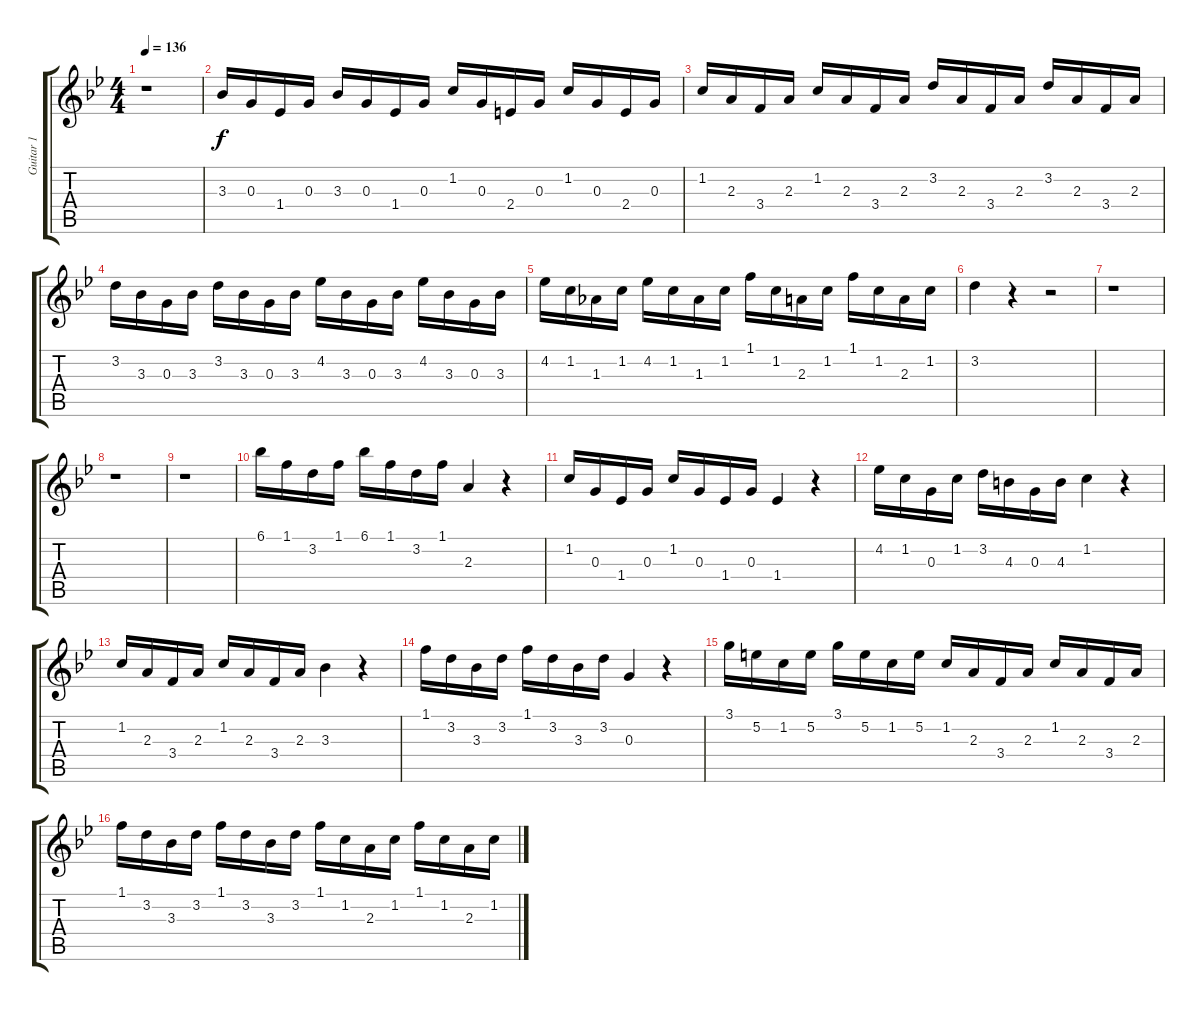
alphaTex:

\track ("Guitar 1" "Guitar 1") {instrument electricguitarclean}
\staff {score tabs}
\tuning (E4 B3 G3 D3 A2 E2) {hide}
\ts (4 4)
\tempo 136
\clef g2
\ks bb
r.1{dy f} |
3.3.16 0.3.16 1.4.16 0.3.16 3.3.16 0.3.16 1.4.16 0.3.16 1.2.16 0.3.16 2.4.16 0.3.16 1.2.16 0.3.16 2.4.16 0.3.16 |
1.2.16 2.3.16 3.4.16 2.3.16 1.2.16 2.3.16 3.4.16 2.3.16 3.2.16 2.3.16 3.4.16 2.3.16 3.2.16 2.3.16 3.4.16 2.3.16 |
3.2.16 3.3.16 0.3.16 3.3.16 3.2.16 3.3.16 0.3.16 3.3.16 4.2.16 3.3.16 0.3.16 3.3.16 4.2.16 3.3.16 0.3.16 3.3.16 |
4.2.16 1.2.16 1.3.16 1.2.16 4.2.16 1.2.16 1.3.16 1.2.16 1.1.16 1.2.16 2.3.16 1.2.16 1.1.16 1.2.16 2.3.16 1.2.16 |
3.2.4 r.4 r.2 |
r.1 |
r.1 |
r.1 |
6.1.16 1.1.16 3.2.16 1.1.16 6.1.16 1.1.16 3.2.16 1.1.16 2.3.4 r.4 |
1.2.16 0.3.16 1.4.16 0.3.16 1.2.16 0.3.16 1.4.16 0.3.16 1.4.4 r.4 |
4.2.16 1.2.16 0.3.16 1.2.16 3.2.16 4.3.16 0.3.16 4.3.16 1.2.4 r.4 |
1.2.16 2.3.16 3.4.16 2.3.16 1.2.16 2.3.16 3.4.16 2.3.16 3.3.4 r.4 |
1.1.16 3.2.16 3.3.16 3.2.16 1.1.16 3.2.16 3.3.16 3.2.16 0.3.4 r.4 |
3.1.16 5.2.16 1.2.16 5.2.16 3.1.16 5.2.16 1.2.16 5.2.16 1.2.16 2.3.16 3.4.16 2.3.16 1.2.16 2.3.16 3.4.16 2.3.16 |
1.1.16 3.2.16 3.3.16 3.2.16 1.1.16 3.2.16 3.3.16 3.2.16 1.1.16 1.2.16 2.3.16 1.2.16 1.1.16 1.2.16 2.3.16 1.2.16
